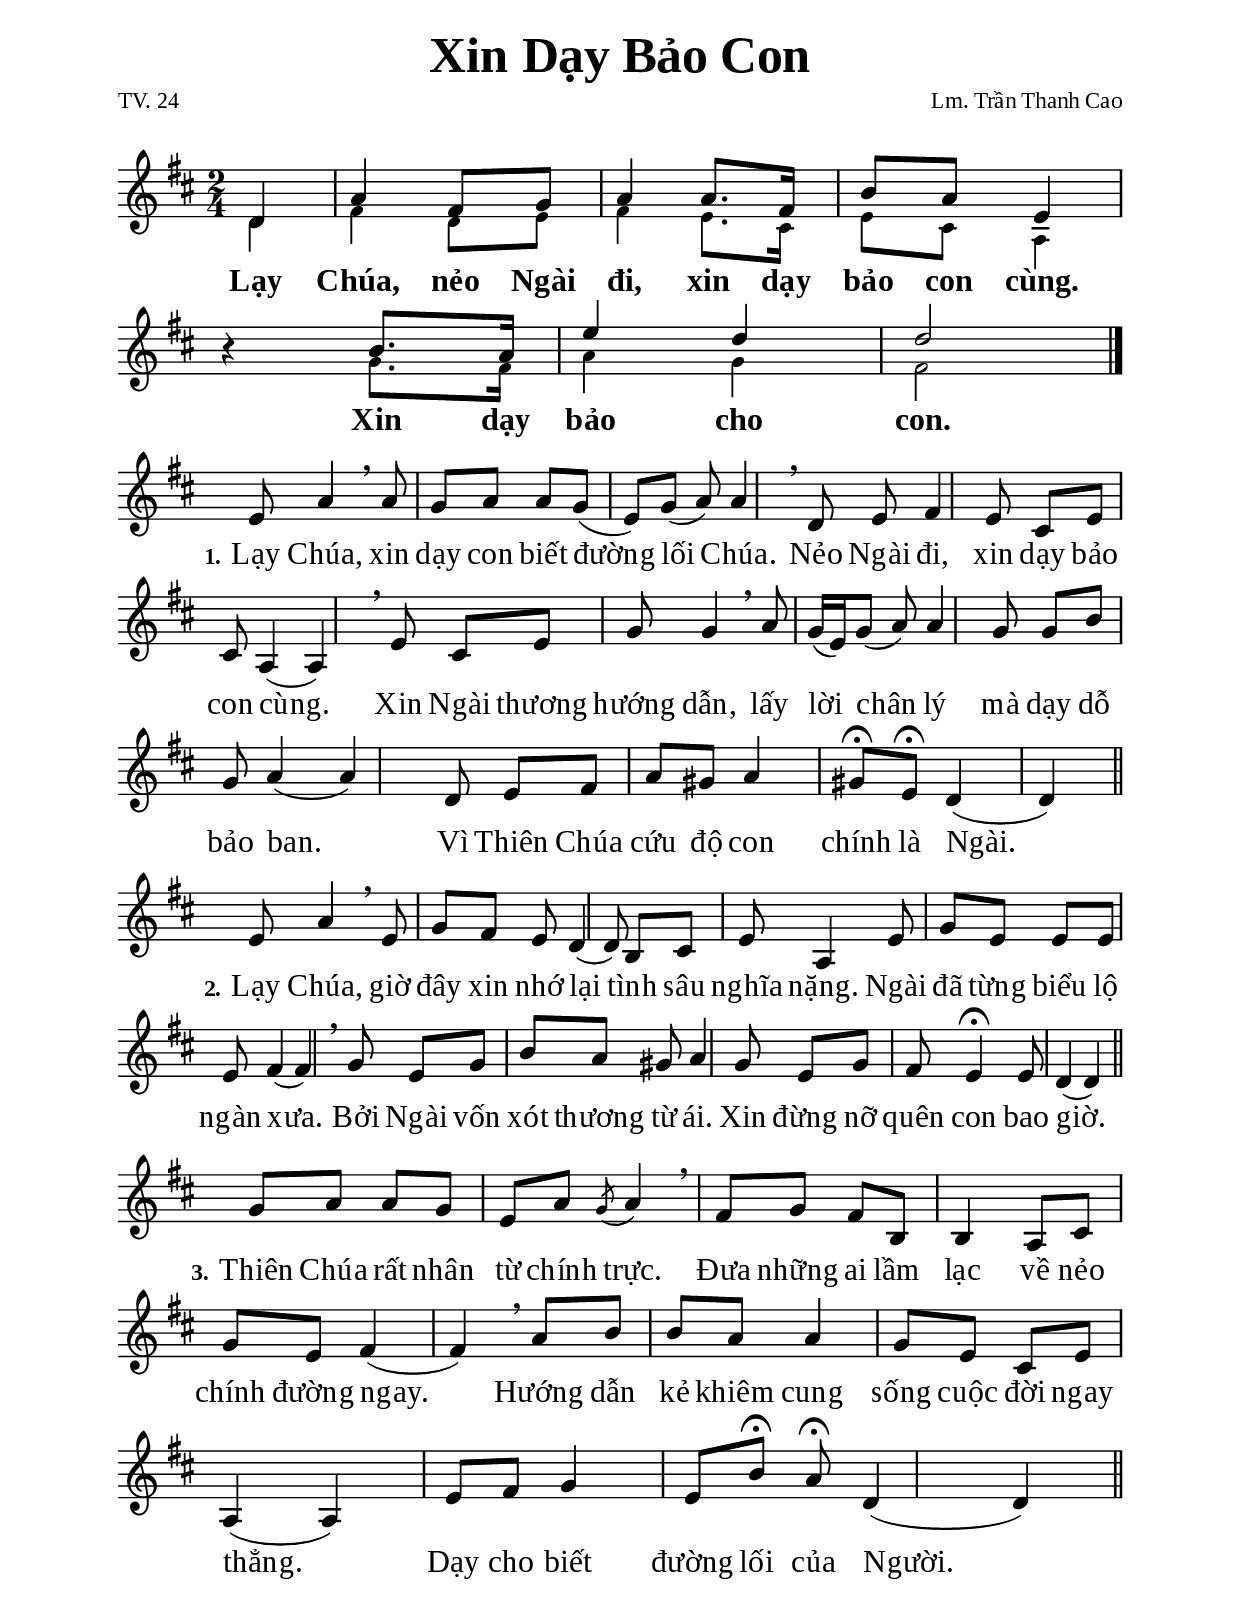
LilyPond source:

% Cài đặt chung
\version "2.20.0"
\include "english.ly"

\header {
  title = \markup { \fontsize #3 "Xin Dạy Bảo Con" }
  poet = "TV. 24"
  composer = "Lm. Trần Thanh Cao"
  arranger = " "
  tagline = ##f
}

\paper {
  #(set-paper-size "a4")
  top-margin = 15\mm
  bottom-margin = 15\mm
  left-margin = 20\mm
  right-margin = 20\mm
  indent = #0
  #(define fonts
    (make-pango-font-tree
      "Liberation Serif"
      "Liberation Serif"
      "Liberation Serif"
      (/ 20 20)))
  page-count = #1
}

% Nhạc điệp khúc
nhacDiepKhucSop= \relative c' {
  \partial 4 d4 |
  a'4 fs8 g |
  a4 a8. fs16 |
  b8 a e4 |
  r b'8. a16 |
  e'4 d |
  d2 \bar "|."
}

nhacDiepKhucBass= \relative c' {
  \partial 4 d4 |
  fs d8 e |
  fs4 e8. cs16 |
  e8 cs a4 |
  r g'8. fs16 |
  a4 g |
  fs2
}

% Nhạc phiên khúc
nhacPhienKhucMot = \relative c' {
  e8 a4 \breathe
  a8 g a a g (e) g (a) a4 \breathe
  d,8 e fs4 e8 cs e cs a4 (a) \breathe
  e'8 cs e g g4 \breathe
  a8 g16 (e) g8 (a) a4 g8 g b g a4 (a)
  d,8 e fs a gs a4 gs8 \fermata e \fermata d4 (d) \bar "||"
}

nhacPhienKhucHai = \relative c' {
  e8 a4 \breathe
  e8 g fs e d4 (d8) b cs e a,4
  e'8 g e e e e fs4 (fs) \breathe
  g8 e g b a gs a4
  g8 e g fs e4 \fermata e8 d4 (d) \bar "||"
}

nhacPhienKhucBa = \relative c'' {
  g8 a a g e a \acciaccatura g8 a4 \breathe
  fs8 g fs b, b4
  a8 cs g' e fs4 (fs) \breathe
  a8 b b a a4 g8 e cs e a,4 (a)
  e'8 fs g4 e8 b' \fermata a \fermata d,4 (d) \bar "||"
}

% Lời điệp khúc
loiDiepKhuc = \lyricmode {
  Lạy Chúa, nẻo Ngài đi, xin dạy bảo con cùng.
  Xin dạy bảo cho con.
}

% Lời phiên khúc
loiPhienKhucMot = \lyricmode {
  \set stanza = #"1."
  Lạy Chúa, xin dạy con biết đường lối Chúa.
  Nẻo Ngài đi, xin dạy bảo con cùng.
  Xin Ngài thương hướng dẫn,
  lấy lời chân lý mà dạy dỗ bảo ban.
  Vì Thiên Chúa cứu độ con chính là Ngài.
}

loiPhienKhucHai = \lyricmode {
  \set stanza = #"2."
  Lạy Chúa, giờ đây xin nhớ lại tình sâu nghĩa nặng.
  Ngài đã từng biểu lộ ngàn xưa.
  Bởi Ngài vốn xót thương từ ái.
  Xin đừng nỡ quên con bao giờ.
}

loiPhienKhucBa = \lyricmode {
  \set stanza = #"3."
  Thiên Chúa rất nhân từ chính trực.
  Đưa những ai lầm lạc về nẻo chính đường ngay.
  Hướng dẫn kẻ khiêm cung sống cuộc đời ngay thẳng.
  Dạy cho biết đường lối của Người.
}


% Dàn trang
\score {
  \new ChoirStaff <<
    \new Staff = diepKhuc \with {
        \consists "Merge_rests_engraver"
        \magnifyStaff #(magstep +1)
      }
      <<
      \new Voice = beSop {
        \voiceOne \key d \major \time 2/4 \nhacDiepKhucSop
      }
      \new Voice = beBas {
        \override NoteHead.font-size = #-2
        \voiceTwo \key d \major \time 2/4 \nhacDiepKhucBass
      }
    >>
    \new Lyrics \lyricsto beSop \loiDiepKhuc
  >>
  \layout {
    \override Lyrics.LyricText.font-series = #'bold
    \override Lyrics.LyricText.font-size = #+3
    \override Lyrics.LyricSpace.minimum-distance = #3.0
    \override Score.BarNumber.break-visibility = ##(#f #f #f)
  }
}

\score {
  \new ChoirStaff <<
    \new Staff = phienKhuc \with {
        \magnifyStaff #(magstep +1)
      }
      <<
      \new Voice = beSop {
        \key d \major \time 2/4 \nhacPhienKhucMot
      }
    >>
    \new Lyrics \lyricsto beSop \loiPhienKhucMot
  >>
  \layout {
    \override Staff.TimeSignature.transparent = ##t
    \override Lyrics.LyricText.font-size = #+3
    \override Lyrics.LyricSpace.minimum-distance = #0.5
    \override Score.BarNumber.break-visibility = ##(#f #f #f)
    \set Score.barAlways = ##t
    \set Score.defaultBarType = ""
  } 
}

\score {
  \new ChoirStaff <<
    \new Staff = phienKhuc \with {
        \magnifyStaff #(magstep +1)
      }
      <<
      \new Voice = beSop {
        \key d \major \time 2/4 \nhacPhienKhucHai
      }
    >>
    \new Lyrics \lyricsto beSop \loiPhienKhucHai
  >>
  \layout {
    \override Staff.TimeSignature.transparent = ##t
    \override Lyrics.LyricText.font-size = #+3
    \override Lyrics.LyricSpace.minimum-distance = #0.5
    \override Score.BarNumber.break-visibility = ##(#f #f #f)
    \set Score.barAlways = ##t
    \set Score.defaultBarType = ""
  } 
}

\score {
  \new ChoirStaff <<
    \new Staff = phienKhuc \with {
        \magnifyStaff #(magstep +1)
      }
      <<
      \new Voice = beSop {
        \key d \major \time 2/4 \nhacPhienKhucBa
      }
    >>
    \new Lyrics \lyricsto beSop \loiPhienKhucBa
  >>
  \layout {
    \override Staff.TimeSignature.transparent = ##t
    \override Lyrics.LyricText.font-size = #+3
    \override Lyrics.LyricSpace.minimum-distance = #0.5
    \override Score.BarNumber.break-visibility = ##(#f #f #f)
    \set Score.barAlways = ##t
    \set Score.defaultBarType = ""
  } 
}
